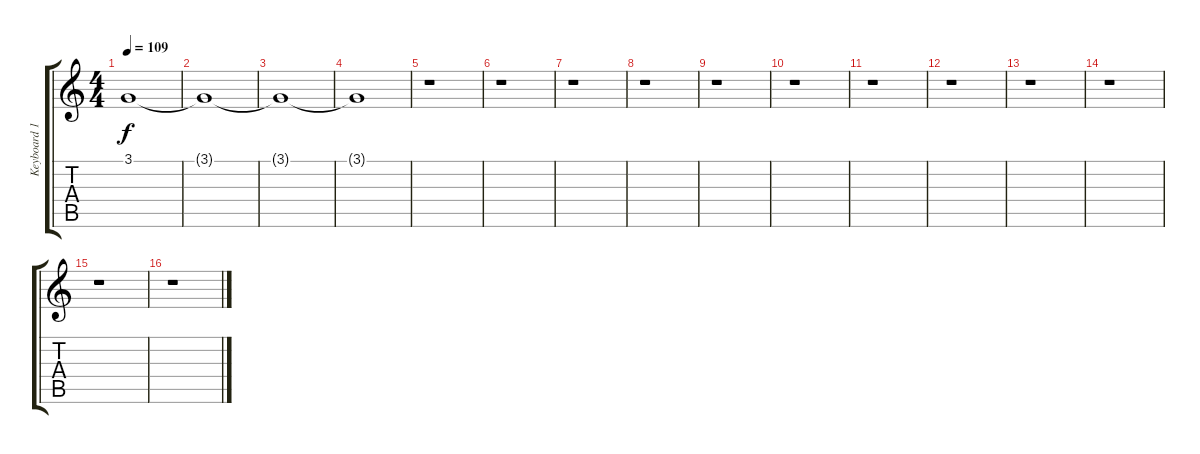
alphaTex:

\track ("Keyboard 1" "Keyboard 1") {instrument stringensemble1}
\staff {score tabs}
\tuning (E4 B3 G3 D3 A2 E2) {hide}
\ts (4 4)
\tempo 109
\clef g2
\ks c
3.1.1{dy f} |
3.1{t}.1 |
3.1{t}.1 |
3.1{t}.1 |
r.1 |
r.1 |
r.1 |
r.1 |
r.1 |
r.1 |
r.1 |
r.1 |
r.1 |
r.1 |
r.1 |
r.1
